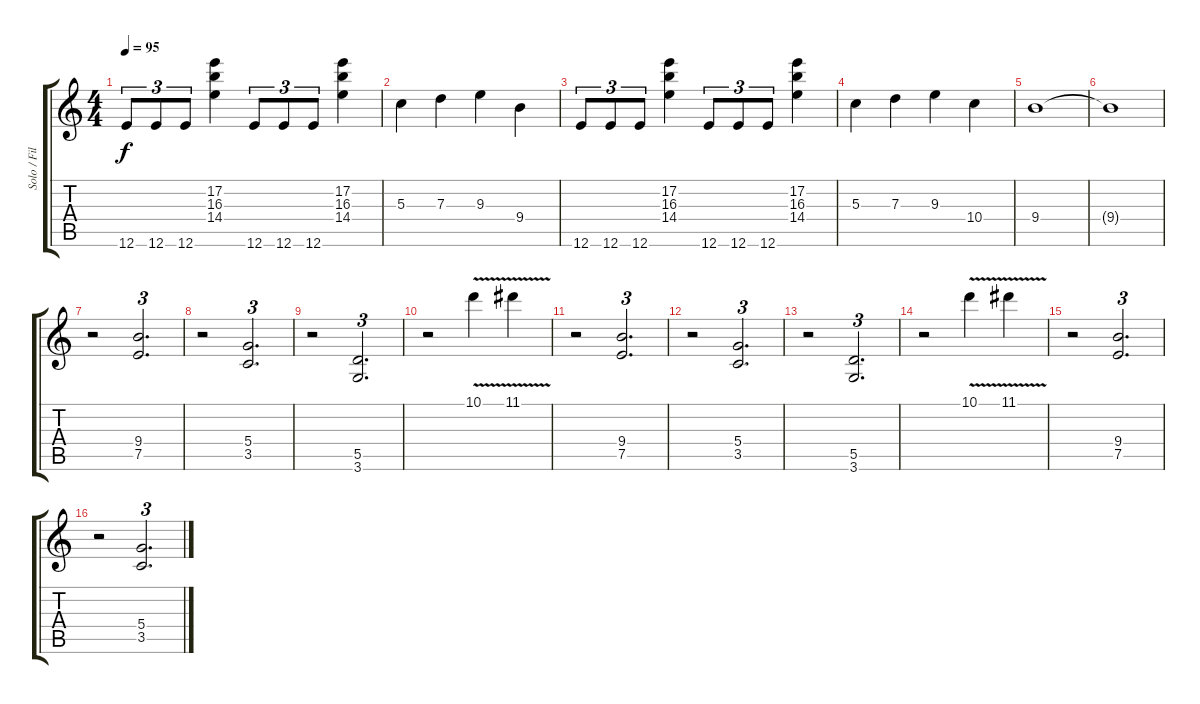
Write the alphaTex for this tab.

\track ("Solo / Fill" "Solo / Fil") {instrument overdrivenguitar}
\staff {score tabs}
\tuning (E4 B3 G3 D3 A2 E2) {hide}
\ts (4 4)
\tempo 95
\clef g2
\ks c
12.6.8{tu (3 2) dy f} 12.6.8{tu (3 2)} 12.6.8{tu (3 2)} (17.2 16.3 14.4).4 12.6.8{tu (3 2)} 12.6.8{tu (3 2)} 12.6.8{tu (3 2)} (17.2 16.3 14.4).4 |
5.3.4 7.3.4 9.3.4 9.4.4 |
12.6.8{tu (3 2)} 12.6.8{tu (3 2)} 12.6.8{tu (3 2)} (17.2 16.3 14.4).4 12.6.8{tu (3 2)} 12.6.8{tu (3 2)} 12.6.8{tu (3 2)} (17.2 16.3 14.4).4 |
5.3.4 7.3.4 9.3.4 10.4.4 |
9.4.1 |
9.4{t}.1 |
r.2 (9.4 7.5).2{d tu (3 2)} |
r.2 (5.4 3.5).2{d tu (3 2)} |
r.2 (5.5 3.6).2{d tu (3 2)} |
r.2 10.1{v}.4 11.1{v}.4 |
r.2 (9.4 7.5).2{d tu (3 2)} |
r.2 (5.4 3.5).2{d tu (3 2)} |
r.2 (5.5 3.6).2{d tu (3 2)} |
r.2 10.1{v}.4 11.1{v}.4 |
r.2 (9.4 7.5).2{d tu (3 2)} |
r.2 (5.4 3.5).2{d tu (3 2)}
